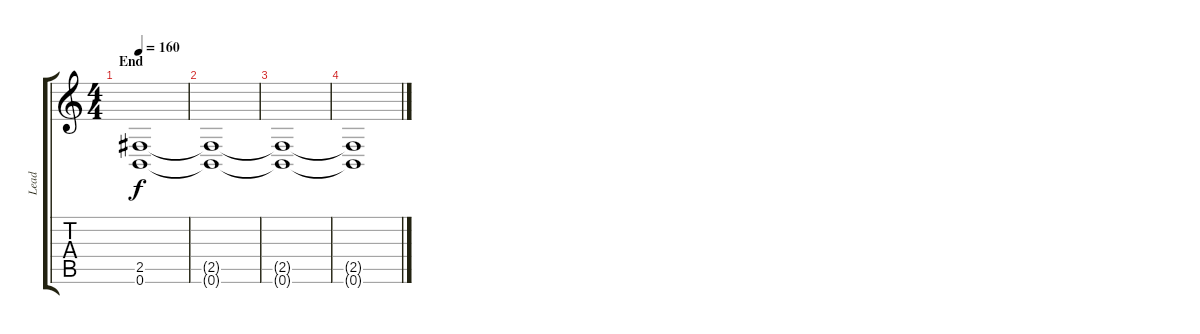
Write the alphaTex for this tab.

\track ("Lead" "Lead") {instrument distortionguitar}
\staff {score tabs}
\tuning (B3 Gb3 D3 A2 E2 B1) {hide}
\ts (4 4)
\section ("" "End")
\tempo 160
\clef g2
\ks c
(2.5 0.6).1{dy f} |
(2.5{t} 0.6{t}).1 |
(2.5{t} 0.6{t}).1 |
(2.5{t} 0.6{t}).1
